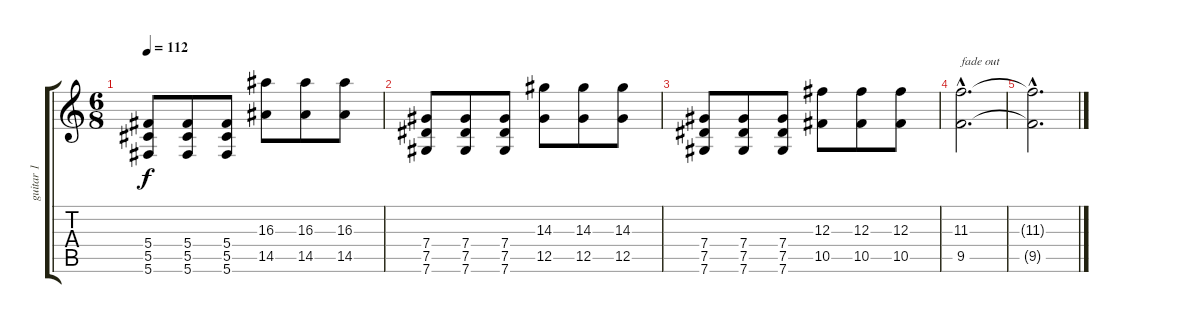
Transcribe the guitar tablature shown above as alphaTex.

\track ("guitar 1" "guitar 1") {instrument distortionguitar}
\staff {score tabs}
\tuning (Eb4 Bb3 Gb3 Db3 Ab2 Db2) {hide}
\ts (6 8)
\tempo 112
\clef g2
\ks c
(5.4 5.5 5.6).8{dy f} (5.4 5.5 5.6).8 (5.4 5.5 5.6).8 (16.3 14.5).8 (16.3 14.5).8 (16.3 14.5).8 |
(7.4 7.5 7.6).8 (7.4 7.5 7.6).8 (7.4 7.5 7.6).8 (14.3 12.5).8 (14.3 12.5).8 (14.3 12.5).8 |
(7.4 7.5 7.6).8 (7.4 7.5 7.6).8 (7.4 7.5 7.6).8 (12.3 10.5).8 (12.3 10.5).8 (12.3 10.5).8 |
(11.3{hac} 9.5{hac}).2{d txt "fade out"} |
(11.3{hac t} 9.5{hac t}).2{d}
